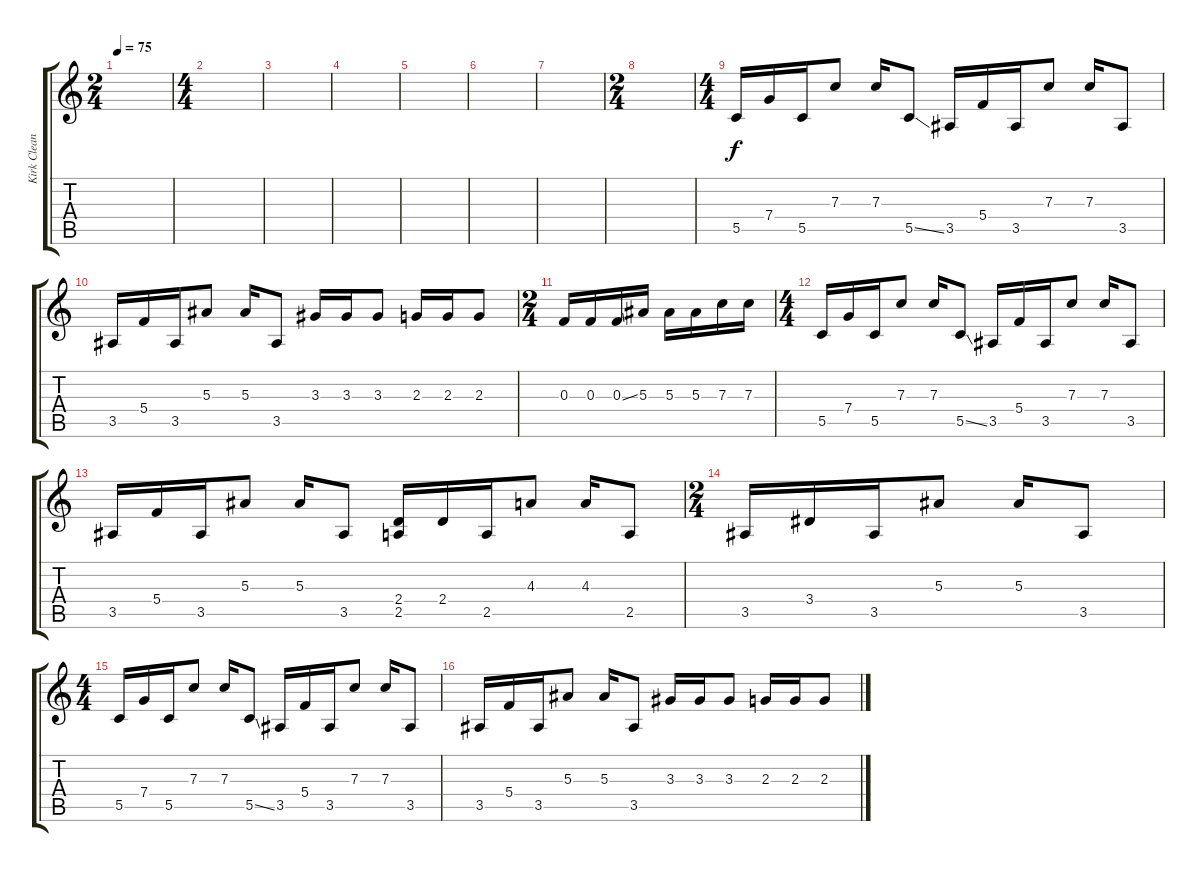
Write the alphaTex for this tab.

\track ("Kirk Clean" "Kirk Clean") {instrument electricguitarclean}
\staff {score tabs}
\tuning (D4 A3 F3 C3 G2 C2) {hide}
\ts (2 4)
\tempo 75
\clef g2
\ks c
|
\ts (4 4)
|
|
|
|
|
|
\ts (2 4)
|
\ts (4 4)
5.5.16 7.4.16 5.5.16 7.3.8 7.3.16 5.5{ss}.8 3.5.16 5.4.16 3.5.16 7.3.8 7.3.16 3.5.8 |
3.5.16 5.4.16 3.5.16 5.3.8 5.3.16 3.5.8 3.3.16 3.3.16 3.3.8 2.3.16 2.3.16 2.3.8 |
\ts (2 4)
0.3.16 0.3.16 0.3{ss}.16 5.3.16 5.3.16 5.3.16 7.3.16 7.3.16 |
\ts (4 4)
5.5.16 7.4.16 5.5.16 7.3.8 7.3.16 5.5{ss}.8 3.5.16 5.4.16 3.5.16 7.3.8 7.3.16 3.5.8 |
3.5.16 5.4.16 3.5.16 5.3.8 5.3.16 3.5.8 (2.4 2.5).16 2.4.16 2.5.16 4.3.8 4.3.16 2.5.8 |
\ts (2 4)
3.5.16 3.4.16 3.5.16 5.3.8 5.3.16 3.5.8 |
\ts (4 4)
5.5.16 7.4.16 5.5.16 7.3.8 7.3.16 5.5{ss}.8 3.5.16 5.4.16 3.5.16 7.3.8 7.3.16 3.5.8 |
3.5.16 5.4.16 3.5.16 5.3.8 5.3.16 3.5.8 3.3.16 3.3.16 3.3.8 2.3.16 2.3.16 2.3.8
